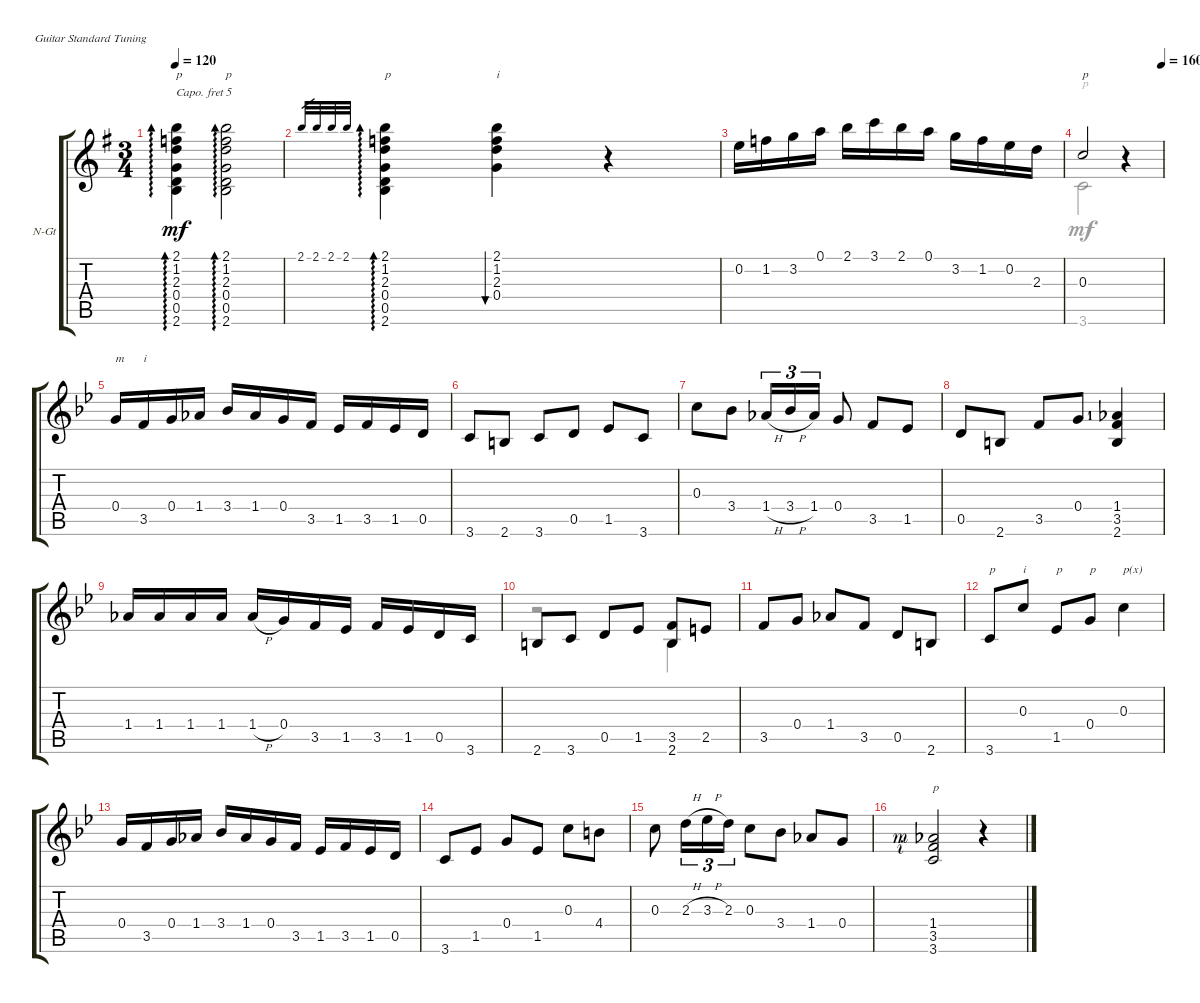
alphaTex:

\defaultSystemsLayout 4
\bracketExtendMode groupsimilarinstruments
\firstSystemTrackNameOrientation horizontal
\otherSystemsTrackNameOrientation horizontal
\track ("Nylon Guitar" "N-Gt") {instrument acousticguitarnylon}
\staff {score tabs}
\capo 5
\tuning (E4 B3 G3 D3 A2 E2)
\voice
\ts (3 4)
\tempo 120
\clef g2
\ks g
(2.1 1.2 2.3 0.4 0.5 2.6).4{ad 0 txt "p" dy mf} (2.6 0.5 0.4 2.3 1.2 2.1).2{ad 0 txt "p"} |
2.1.32{gr} 2.1.32{gr} 2.1.32{gr} 2.1.32{gr} (2.1 1.2 2.3 0.4 0.5 2.6).4{ad 0 txt "p"} (2.3 1.2 2.1 0.4).4{bu 30 txt "i"} r.4 |
0.2.16 1.2.16 3.2.16 0.1.16 2.1.16 3.1.16 2.1.16 0.1.16 3.2.16 1.2.16 0.2.16 2.3.16 |
\tempo (160 0.99375)
0.3.2{txt "p"} r.4 |
\ks bb
0.4.16{txt "m"} 3.5.16{txt "i"} 0.4.16 1.4.16 3.4.16 1.4.16 0.4.16 3.5.16 1.5.16 3.5.16 1.5.16 0.5.16 |
3.6.8 2.6.8 3.6.8 0.5.8 1.5.8 3.6.8 |
0.3.8 3.4.8 1.4{h}.16{tu (3 2)} 3.4{h}.16{tu (3 2)} 1.4.16{tu (3 2)} 0.4.8 3.5.8 1.5.8 |
0.5.8 2.6.8 3.5.8 0.4.8 (1.4{lf 2} 3.5 2.6).4 |
1.4.16 1.4.16 1.4.16 1.4.16 1.4{h}.16 0.4.16 3.5.16 1.5.16 3.5.16 1.5.16 0.5.16 3.6.16 |
2.6.8 3.6.8 0.5.8 1.5.8 (3.5 2.6).8 2.5.8 |
3.5.8 0.4.8 1.4.8 3.5.8 0.5.8 2.6.8 |
3.6.8{txt "p"} 0.3.8{txt "i"} 1.5.8{txt "p"} 0.4.8{txt "p"} 0.3.4{txt "p(x)"} |
0.4.16 3.5.16 0.4.16 1.4.16 3.4.16 1.4.16 0.4.16 3.5.16 1.5.16 3.5.16 1.5.16 0.5.16 |
3.6.8 1.5.8 0.4.8 1.5.8 0.3.8 4.4.8 |
0.3.8 2.3{h}.16{tu (3 2)} 3.3{h}.16{tu (3 2)} 2.3.16{tu (3 2)} 0.3.8 3.4.8 1.4.8 0.4.8 |
(1.4{rf 3} 3.5{rf 2} 3.6).2{txt "p"} r.4
\voice
\clef g2
\ottava regular
\simile none
\ks g
|
|
|
3.6.2{txt "p"} r.4 |
\ks bb
|
|
|
|
|
r.2 2.6.4 |
|
|
|
|
|
